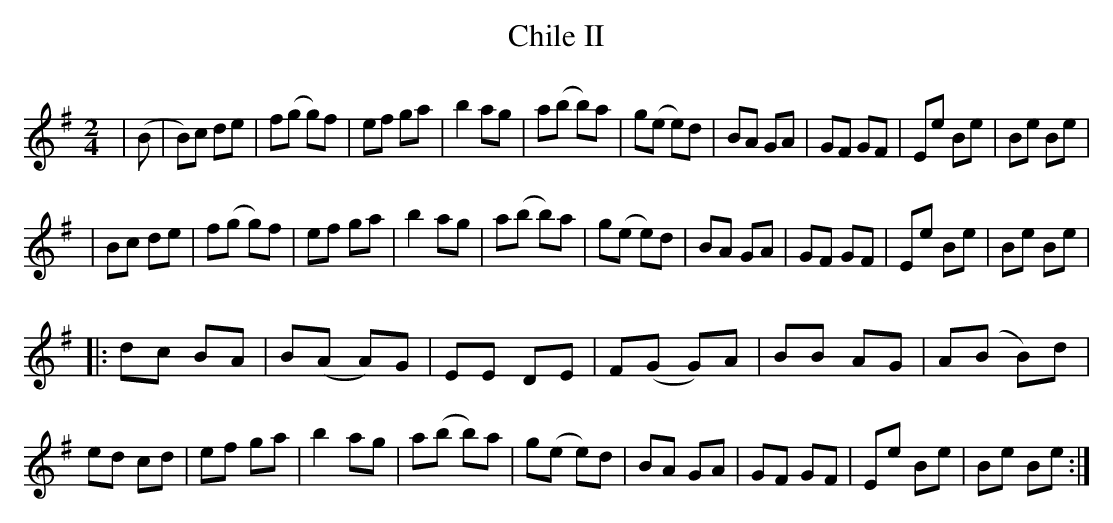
X:1
T:Chile II
Q:150
M:2/4
L:1/8
K:Em
| (B | B)c de | f(g g)f | ef ga | b2 ag | a(b b)a | g(e e)d | BA GA | GF GF | Ee Be | Be Be |
| Bc de | f(g g)f | ef ga | b2 ag | a(b b)a | g(e e)d | BA GA | GF GF | Ee Be | Be Be |
|: dc BA | B(A A)G | EE DE | F(G G)A | BB AG | A(B B)d | ed cd | ef ga | b2 ag | a(b b)a | g(e e)d | BA GA | GF GF | Ee Be | Be Be :|
